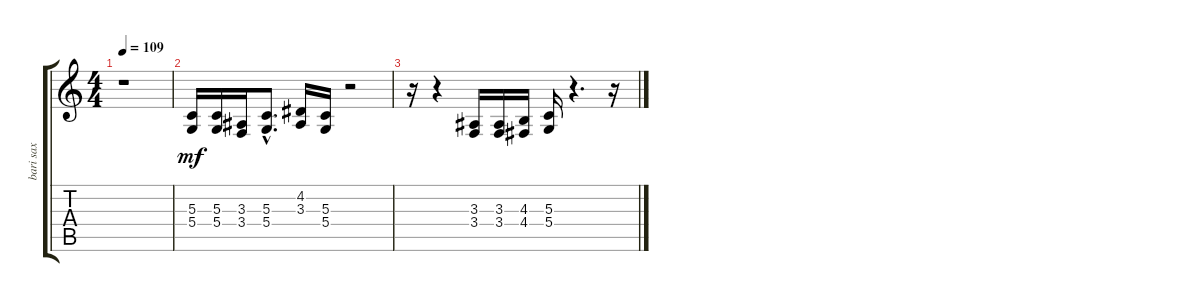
\track ("bari sax" "bari sax") {instrument baritonesax}
\staff {score tabs}
\tuning (E4 B3 G3 D3 A2 E2) {hide}
\ts (4 4)
\tempo 109
\clef g2
\ks c
r.1{dy f} |
(5.3 5.4).16{dy mf} (5.3 5.4).16 (3.3 3.4).16 (5.3{hac} 5.4{hac}).8{d} (4.2 3.3).16 (5.3 5.4).16 r.2 |
r.16 r.4 (3.3 3.4).16 (3.3 3.4).16 (4.3 4.4).16 (5.3 5.4).16 r.4{d} r.16
